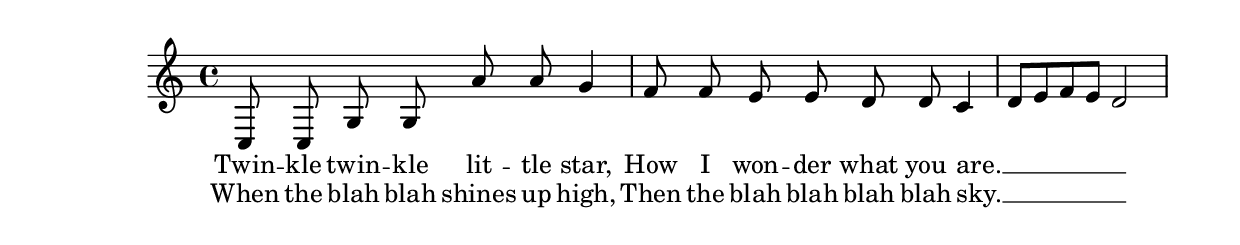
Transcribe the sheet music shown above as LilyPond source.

\version "2.18.2"

"/soprano/music" = \relative c {
  << \new Voice = "soprano_voice1" {
    c8 c g' g a' a g4
    f8 f e e d d c4 d8[ e f e] d2
  } >>
}
"/soprano/lyrics/voice1/1" = \lyricmode {
  Twin -- kle twin -- kle lit -- tle star,
  How I won -- der what you are. __ _ _
}
"/soprano/lyrics/voice1/2" = \lyricmode {
  When the blah blah shines up high,
  Then the blah blah blah blah sky. __ _ _
}

\book {
  \header {
  }

  \bookpart { 
    \score {
      <<
      \new Staff = SopranoStaff \with { }
      \context Staff = SopranoStaff {
        \clef "treble"
        \set Staff.autoBeaming = ##f
        \"/soprano/music"
      }
      \new Lyrics {
        \lyricsto "soprano_voice1" { \"/soprano/lyrics/voice1/1" }
      }
      \new Lyrics {
        \lyricsto "soprano_voice1" { \"/soprano/lyrics/voice1/2" }
      }
      >>
    }
  }
}
